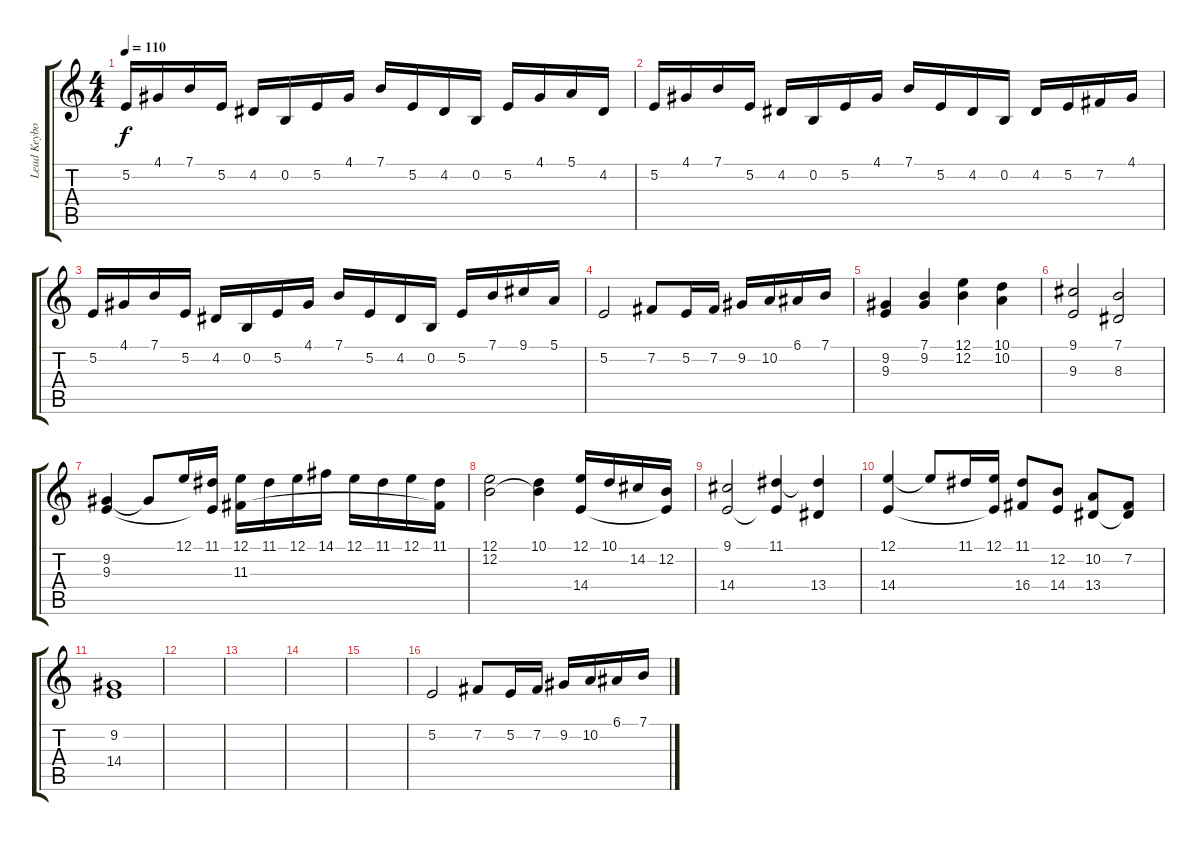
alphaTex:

\track ("Lead Keyboard" "Lead Keybo") {instrument acousticgrandpiano}
\staff {score tabs}
\tuning (E4 B3 G3 D3 A2 E2) {hide}
\ts (4 4)
\tempo 110
\clef g2
\ks c
5.2.16{dy f} 4.1.16 7.1.16 5.2.16 4.2.16 0.2.16 5.2.16 4.1.16 7.1.16 5.2.16 4.2.16 0.2.16 5.2.16 4.1.16 5.1.16 4.2.16 |
5.2.16 4.1.16 7.1.16 5.2.16 4.2.16 0.2.16 5.2.16 4.1.16 7.1.16 5.2.16 4.2.16 0.2.16 4.2.16 5.2.16 7.2.16 4.1.16 |
5.2.16 4.1.16 7.1.16 5.2.16 4.2.16 0.2.16 5.2.16 4.1.16 7.1.16 5.2.16 4.2.16 0.2.16 5.2.16 7.1.16 9.1.16 5.1.16 |
5.2.2 7.2.8 5.2.16 7.2.16 9.2.16 10.2.16 6.1.16 7.1.16 |
(9.2 9.3).4 (7.1 9.2).4 (12.1 12.2).4 (10.1 10.2).4 |
(9.1 9.3).2 (7.1 8.3).2 |
(9.2 9.3).4 9.2{t}.8 12.1.16 (11.1 9.3{t}).16 (12.1 11.3).16 11.1.16 12.1.16 14.1.16 12.1.16 11.1.16 12.1.16 (11.1 11.3{t}).16 |
(12.1 12.2).2 (10.1 12.2{t}).4 (12.1 14.4).16 10.1.16 14.2.16 (12.2 14.4{t}).16 |
(9.1 14.4).2 (11.1 14.4{t}).4 (11.1{t} 13.4).4 |
(12.1 14.4).4 12.1{t}.8 11.1.16 (12.1 14.4{t}).16 (11.1 16.4).8 (12.2 14.4).8 (10.2 13.4).8 (7.2 13.4{t}).8 |
(9.2 14.4).1 |
|
|
|
|
5.2.2 7.2.8 5.2.16 7.2.16 9.2.16 10.2.16 6.1.16 7.1.16
